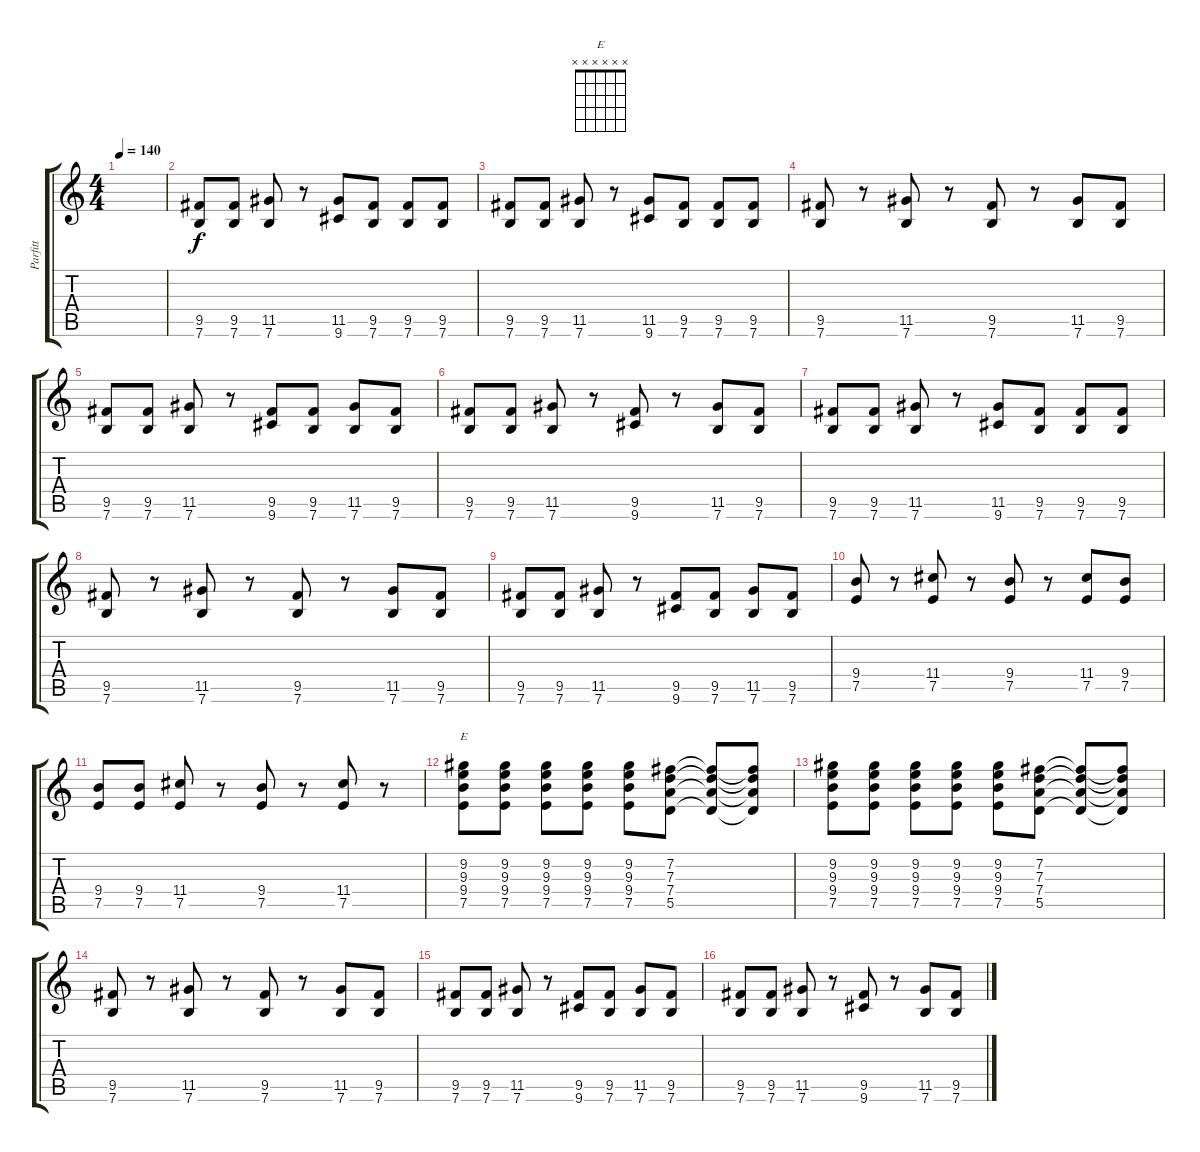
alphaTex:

\track ("Parfitt" "Parfitt") {instrument distortionguitar}
\staff {score tabs}
\tuning (E4 B3 G3 D3 A2 E2) {hide}
\chord ("E" x x x x x x)
\ts (4 4)
\tempo 140
\clef g2
\ks c
|
(9.5 7.6).8 (9.5 7.6).8 (11.5 7.6).8 r.8 (11.5 9.6).8 (9.5 7.6).8 (9.5 7.6).8 (9.5 7.6).8 |
(9.5 7.6).8 (9.5 7.6).8 (11.5 7.6).8 r.8 (11.5 9.6).8 (9.5 7.6).8 (9.5 7.6).8 (9.5 7.6).8 |
(9.5 7.6).8 r.8 (11.5 7.6).8 r.8 (9.5 7.6).8 r.8 (11.5 7.6).8 (9.5 7.6).8 |
(9.5 7.6).8 (9.5 7.6).8 (11.5 7.6).8 r.8 (9.5 9.6).8 (9.5 7.6).8 (11.5 7.6).8 (9.5 7.6).8 |
(9.5 7.6).8 (9.5 7.6).8 (11.5 7.6).8 r.8 (9.5 9.6).8 r.8 (11.5 7.6).8 (9.5 7.6).8 |
(9.5 7.6).8 (9.5 7.6).8 (11.5 7.6).8 r.8 (11.5 9.6).8 (9.5 7.6).8 (9.5 7.6).8 (9.5 7.6).8 |
(9.5 7.6).8 r.8 (11.5 7.6).8 r.8 (9.5 7.6).8 r.8 (11.5 7.6).8 (9.5 7.6).8 |
(9.5 7.6).8 (9.5 7.6).8 (11.5 7.6).8 r.8 (9.5 9.6).8 (9.5 7.6).8 (11.5 7.6).8 (9.5 7.6).8 |
(9.4 7.5).8 r.8 (11.4 7.5).8 r.8 (9.4 7.5).8 r.8 (11.4 7.5).8 (9.4 7.5).8 |
(9.4 7.5).8 (9.4 7.5).8 (11.4 7.5).8 r.8 (9.4 7.5).8 r.8 (11.4 7.5).8 r.8 |
(9.2 9.3 9.4 7.5).8{ch "E"} (9.2 9.3 9.4 7.5).8 (9.2 9.3 9.4 7.5).8 (9.2 9.3 9.4 7.5).8 (9.2 9.3 9.4 7.5).8 (7.2 7.3 7.4 5.5).8 (7.2{t} 7.3{t} 7.4{t} 5.5{t}).8 (7.2{t} 7.3{t} 7.4{t} 5.5{t}).8 |
(9.2 9.3 9.4 7.5).8 (9.2 9.3 9.4 7.5).8 (9.2 9.3 9.4 7.5).8 (9.2 9.3 9.4 7.5).8 (9.2 9.3 9.4 7.5).8 (7.2 7.3 7.4 5.5).8 (7.2{t} 7.3{t} 7.4{t} 5.5{t}).8 (7.2{t} 7.3{t} 7.4{t} 5.5{t}).8 |
(9.5 7.6).8 r.8 (11.5 7.6).8 r.8 (9.5 7.6).8 r.8 (11.5 7.6).8 (9.5 7.6).8 |
(9.5 7.6).8 (9.5 7.6).8 (11.5 7.6).8 r.8 (9.5 9.6).8 (9.5 7.6).8 (11.5 7.6).8 (9.5 7.6).8 |
(9.5 7.6).8 (9.5 7.6).8 (11.5 7.6).8 r.8 (9.5 9.6).8 r.8 (11.5 7.6).8 (9.5 7.6).8
